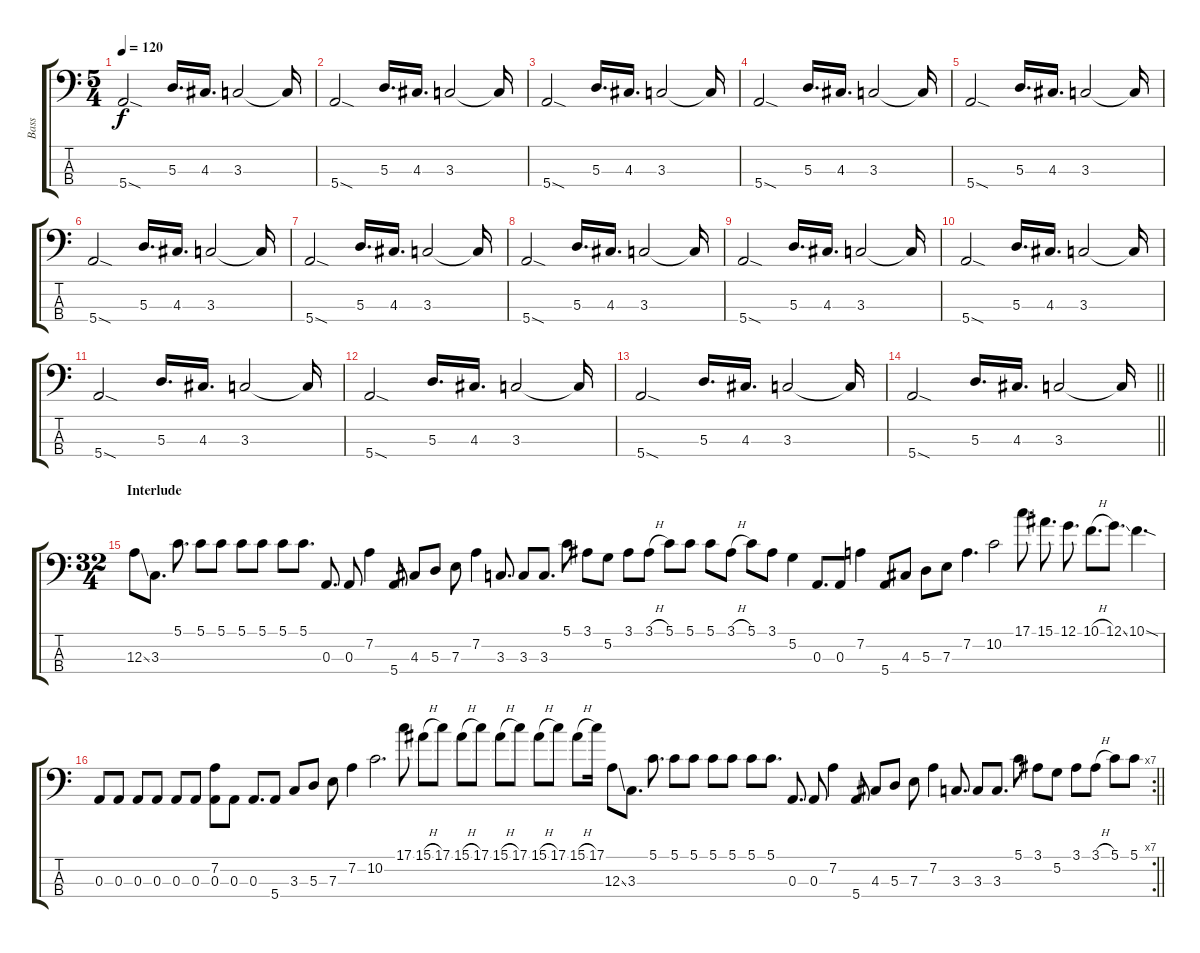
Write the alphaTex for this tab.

\track ("Bass" "Bass") {instrument electricbassfinger}
\staff {score tabs}
\tuning (G2 D2 A1 E1) {hide}
\ts (5 4)
\tempo 120
\clef f4
\ks c
5.4{sod}.2{dy f} 5.3.16{d} 4.3.16{d} 3.3.2 3.3{t}.16 |
5.4{sod}.2 5.3.16{d} 4.3.16{d} 3.3.2 3.3{t}.16 |
5.4{sod}.2 5.3.16{d} 4.3.16{d} 3.3.2 3.3{t}.16 |
5.4{sod}.2 5.3.16{d} 4.3.16{d} 3.3.2 3.3{t}.16 |
5.4{sod}.2 5.3.16{d} 4.3.16{d} 3.3.2 3.3{t}.16 |
5.4{sod}.2 5.3.16{d} 4.3.16{d} 3.3.2 3.3{t}.16 |
5.4{sod}.2 5.3.16{d} 4.3.16{d} 3.3.2 3.3{t}.16 |
5.4{sod}.2 5.3.16{d} 4.3.16{d} 3.3.2 3.3{t}.16 |
5.4{sod}.2 5.3.16{d} 4.3.16{d} 3.3.2 3.3{t}.16 |
5.4{sod}.2 5.3.16{d} 4.3.16{d} 3.3.2 3.3{t}.16 |
5.4{sod}.2 5.3.16{d} 4.3.16{d} 3.3.2 3.3{t}.16 |
5.4{sod}.2 5.3.16{d} 4.3.16{d} 3.3.2 3.3{t}.16 |
5.4{sod}.2 5.3.16{d} 4.3.16{d} 3.3.2 3.3{t}.16 |
\barLineRight lightlight
5.4{sod}.2 5.3.16{d} 4.3.16{d} 3.3.2 3.3{t}.16 |
\ts (32 4)
\section ("" "Interlude")
12.3{ss}.8 3.3.8{d} 5.1.8{d} 5.1.8 5.1.8 5.1.8 5.1.8 5.1.8 5.1.8{d} 0.3.8{d} 0.3.8 7.2.4 5.4.8 4.3.8 5.3.8 7.3.8 7.2.4 3.3.8{d} 3.3.8 3.3.8{d} 5.1.8 3.1.8 5.2.8 3.1.8 3.1{h}.8 5.1.8 5.1.8 5.1.8 3.1{h}.8 5.1.8 3.1.8 5.2.4 0.3.8{d} 0.3.8 7.2.4 5.4.8 4.3.8 5.3.8 7.3.8 7.2.4{d} 10.2.2 17.1.8{d} 15.1.8{d} 12.1.8{d} 10.1{h}.8{d} 12.1{ss}.8{d} 10.1{sod}.4{d} |
\rc 7
\barLineRight lightlight
0.3.8 0.3.8 0.3.8 0.3.8 0.3.8 0.3.8 (7.2 0.3).8 0.3.8 0.3.8{d} 5.4.8 3.3.8 5.3.8 7.3.8 7.2.4 10.2.2{d} 17.1.8 15.1{h}.8 17.1.8 15.1{h}.8 17.1.8 15.1{h}.8 17.1.8 15.1{h}.8 17.1.8 15.1{h}.8 17.1.16 12.3{ss}.8 3.3.8{d} 5.1.8{d} 5.1.8 5.1.8 5.1.8 5.1.8 5.1.8 5.1.8{d} 0.3.8{d} 0.3.8 7.2.4 5.4.8 4.3.8 5.3.8 7.3.8 7.2.4 3.3.8{d} 3.3.8 3.3.8{d} 5.1.8 3.1.8 5.2.8 3.1.8 3.1{h}.8 5.1.8 5.1.8
